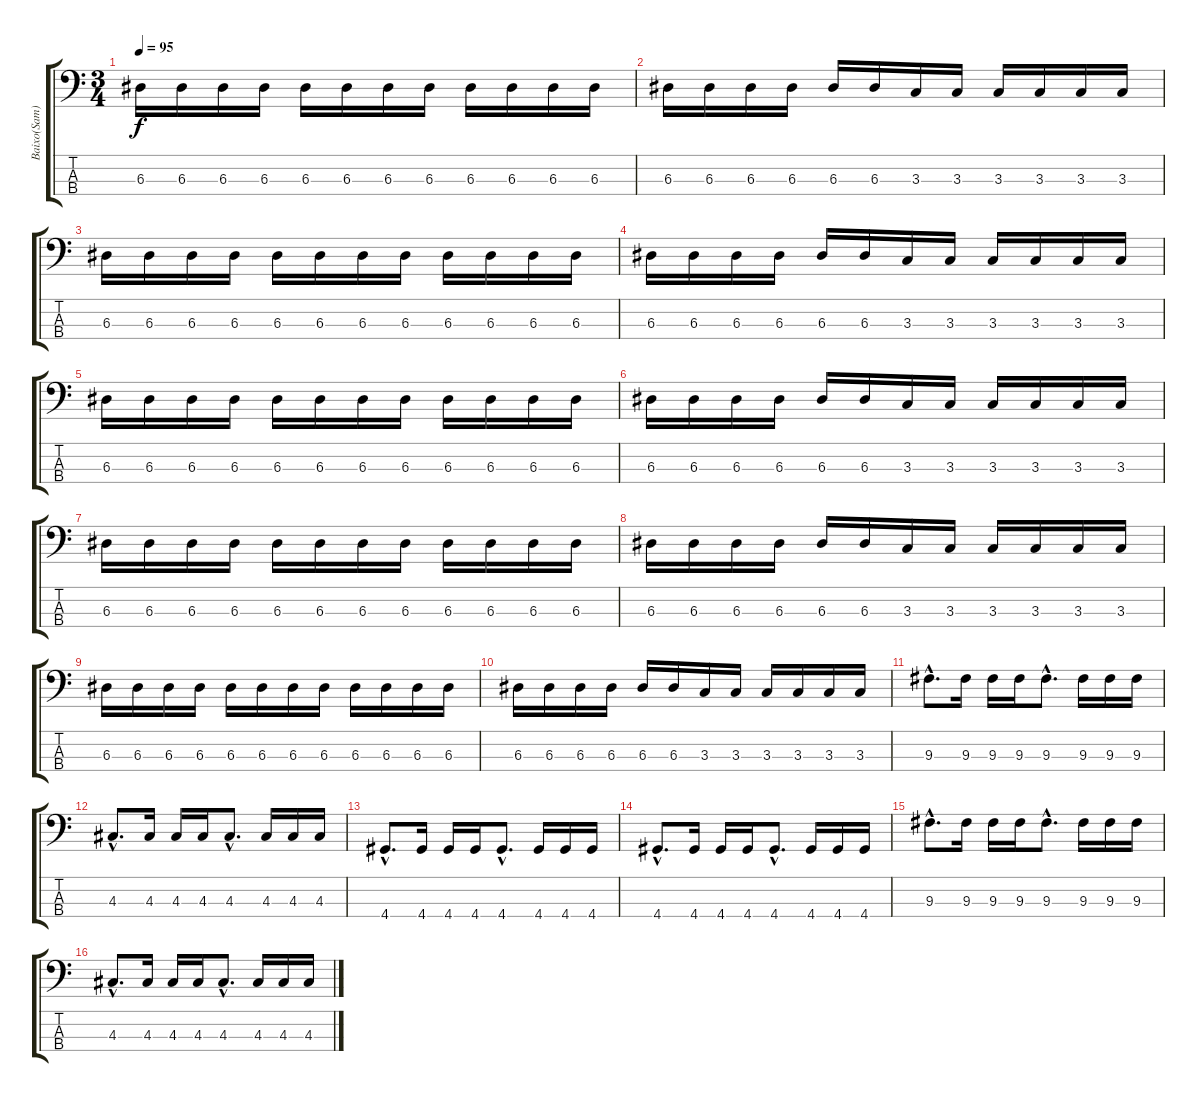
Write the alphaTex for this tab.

\track ("Baixo(Sam)" "Baixo(Sam)") {instrument electricbassfinger}
\staff {score tabs}
\tuning (G2 D2 A1 E1) {hide}
\ts (3 4)
\tempo 95
\clef f4
\ks c
6.3.16{dy f} 6.3.16 6.3.16 6.3.16 6.3.16 6.3.16 6.3.16 6.3.16 6.3.16 6.3.16 6.3.16 6.3.16 |
6.3.16 6.3.16 6.3.16 6.3.16 6.3.16 6.3.16 3.3.16 3.3.16 3.3.16 3.3.16 3.3.16 3.3.16 |
6.3.16 6.3.16 6.3.16 6.3.16 6.3.16 6.3.16 6.3.16 6.3.16 6.3.16 6.3.16 6.3.16 6.3.16 |
6.3.16 6.3.16 6.3.16 6.3.16 6.3.16 6.3.16 3.3.16 3.3.16 3.3.16 3.3.16 3.3.16 3.3.16 |
6.3.16 6.3.16 6.3.16 6.3.16 6.3.16 6.3.16 6.3.16 6.3.16 6.3.16 6.3.16 6.3.16 6.3.16 |
6.3.16 6.3.16 6.3.16 6.3.16 6.3.16 6.3.16 3.3.16 3.3.16 3.3.16 3.3.16 3.3.16 3.3.16 |
6.3.16 6.3.16 6.3.16 6.3.16 6.3.16 6.3.16 6.3.16 6.3.16 6.3.16 6.3.16 6.3.16 6.3.16 |
6.3.16 6.3.16 6.3.16 6.3.16 6.3.16 6.3.16 3.3.16 3.3.16 3.3.16 3.3.16 3.3.16 3.3.16 |
6.3.16 6.3.16 6.3.16 6.3.16 6.3.16 6.3.16 6.3.16 6.3.16 6.3.16 6.3.16 6.3.16 6.3.16 |
6.3.16 6.3.16 6.3.16 6.3.16 6.3.16 6.3.16 3.3.16 3.3.16 3.3.16 3.3.16 3.3.16 3.3.16 |
9.3{hac}.8{d} 9.3.16 9.3.16 9.3.16 9.3{hac}.8{d} 9.3.16 9.3.16 9.3.16 |
4.3{hac}.8{d} 4.3.16 4.3.16 4.3.16 4.3{hac}.8{d} 4.3.16 4.3.16 4.3.16 |
4.4{hac}.8{d} 4.4.16 4.4.16 4.4.16 4.4{hac}.8{d} 4.4.16 4.4.16 4.4.16 |
4.4{hac}.8{d} 4.4.16 4.4.16 4.4.16 4.4{hac}.8{d} 4.4.16 4.4.16 4.4.16 |
9.3{hac}.8{d} 9.3.16 9.3.16 9.3.16 9.3{hac}.8{d} 9.3.16 9.3.16 9.3.16 |
4.3{hac}.8{d} 4.3.16 4.3.16 4.3.16 4.3{hac}.8{d} 4.3.16 4.3.16 4.3.16
